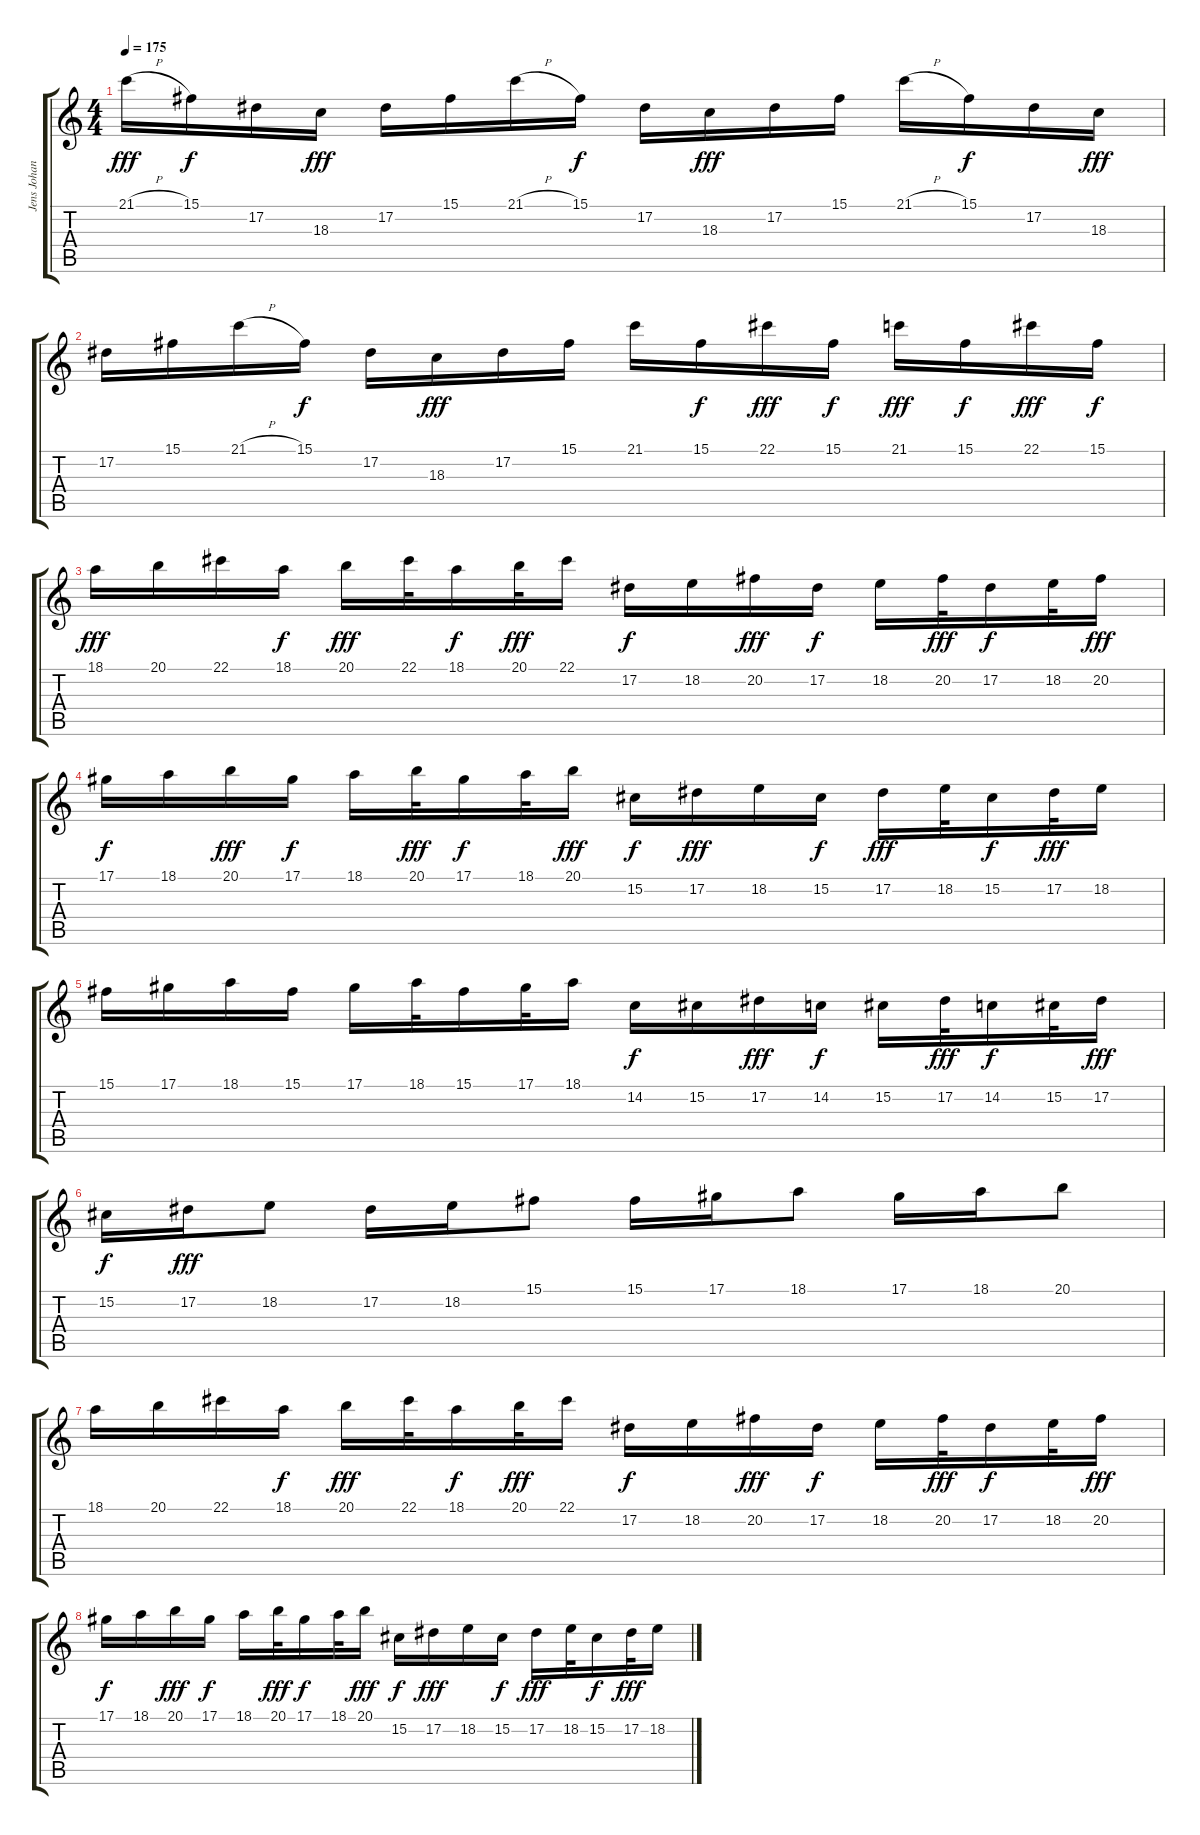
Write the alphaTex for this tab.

\track ("Jens Johansson " "Jens Johan") {instrument harpsichord}
\staff {score tabs}
\tuning (Eb4 Bb3 Gb3 Db3 Ab2 Eb2) {hide}
\ts (4 4)
\tempo 175
\clef g2
\ks c
21.1{h}.16{dy fff} 15.1.16{dy f} 17.2.16 18.3.16{dy fff} 17.2.16 15.1.16 21.1{h}.16 15.1.16{dy f} 17.2.16 18.3.16{dy fff} 17.2.16 15.1.16 21.1{h}.16 15.1.16{dy f} 17.2.16 18.3.16{dy fff} |
17.2.16 15.1.16 21.1{h}.16 15.1.16{dy f} 17.2.16 18.3.16{dy fff} 17.2.16 15.1.16 21.1.16 15.1.16{dy f} 22.1.16{dy fff} 15.1.16{dy f} 21.1.16{dy fff} 15.1.16{dy f} 22.1.16{dy fff} 15.1.16{dy f} |
18.1.16{dy fff} 20.1.16 22.1.16 18.1.16{dy f} 20.1.16{dy fff} 22.1.32 18.1.16{dy f} 20.1.32{dy fff} 22.1.16 17.2.16{dy f} 18.2.16 20.2.16{dy fff} 17.2.16{dy f} 18.2.16 20.2.32{dy fff} 17.2.16{dy f} 18.2.32 20.2.16{dy fff} |
17.1.16{dy f} 18.1.16 20.1.16{dy fff} 17.1.16{dy f} 18.1.16 20.1.32{dy fff} 17.1.16{dy f} 18.1.32 20.1.16{dy fff} 15.2.16{dy f} 17.2.16{dy fff} 18.2.16 15.2.16{dy f} 17.2.16{dy fff} 18.2.32 15.2.16{dy f} 17.2.32{dy fff} 18.2.16 |
15.1.16 17.1.16 18.1.16 15.1.16 17.1.16 18.1.32 15.1.16 17.1.32 18.1.16 14.2.16{dy f} 15.2.16 17.2.16{dy fff} 14.2.16{dy f} 15.2.16 17.2.32{dy fff} 14.2.16{dy f} 15.2.32 17.2.16{dy fff} |
15.2.16{dy f} 17.2.16{dy fff} 18.2.8 17.2.16 18.2.16 15.1.8 15.1.16 17.1.16 18.1.8 17.1.16 18.1.16 20.1.8 |
18.1.16 20.1.16 22.1.16 18.1.16{dy f} 20.1.16{dy fff} 22.1.32 18.1.16{dy f} 20.1.32{dy fff} 22.1.16 17.2.16{dy f} 18.2.16 20.2.16{dy fff} 17.2.16{dy f} 18.2.16 20.2.32{dy fff} 17.2.16{dy f} 18.2.32 20.2.16{dy fff} |
17.1.16{dy f} 18.1.16 20.1.16{dy fff} 17.1.16{dy f} 18.1.16 20.1.32{dy fff} 17.1.16{dy f} 18.1.32 20.1.16{dy fff} 15.2.16{dy f} 17.2.16{dy fff} 18.2.16 15.2.16{dy f} 17.2.16{dy fff} 18.2.32 15.2.16{dy f} 17.2.32{dy fff} 18.2.16
